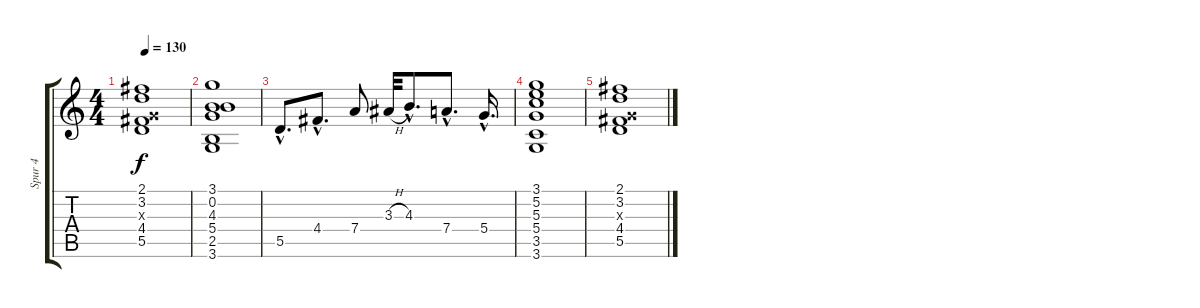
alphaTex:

\track ("Spur 4" "Spur 4") {instrument overdrivenguitar}
\staff {score tabs}
\tuning (E4 B3 G3 D3 A2 E2) {hide}
\ts (4 4)
\tempo 130
\clef g2
\ks c
(2.1 3.2 0.3{x} 4.4 5.5).1{dy f} |
(3.1 0.2 4.3 5.4 2.5 3.6).1 |
5.5{hac}.8{d} 4.4{hac}.8{d} 7.4.8 3.3{h}.32 4.3{hac}.8{d} 7.4{hac}.8{d} 5.4{hac}.16{d} |
(3.1 5.2 5.3 5.4 3.5 3.6).1 |
(2.1 3.2 0.3{x} 4.4 5.5).1
